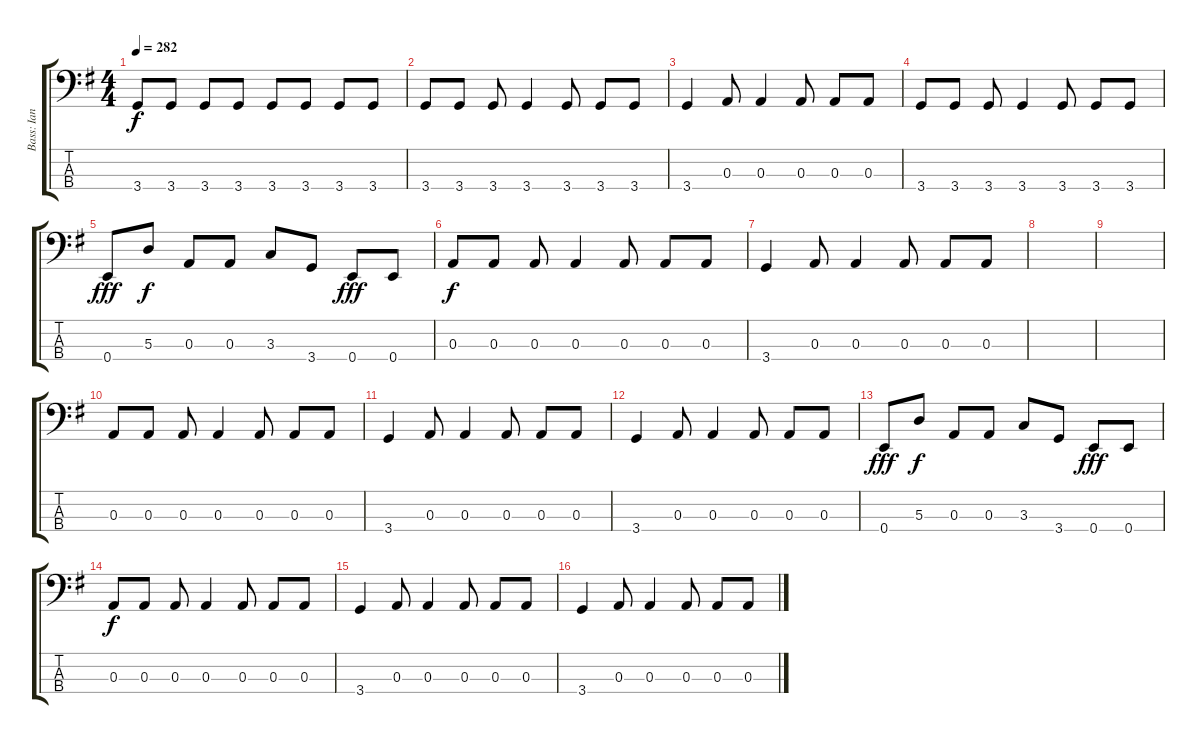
\track ("Bass: Ian" "Bass: Ian") {instrument electricbassfinger}
\staff {score tabs}
\tuning (G2 D2 A1 E1) {hide}
\ts (4 4)
\tempo 282
\clef f4
\ks g
3.4.8{dy f} 3.4.8 3.4.8 3.4.8 3.4.8 3.4.8 3.4.8 3.4.8 |
3.4.8 3.4.8 3.4.8 3.4.4 3.4.8 3.4.8 3.4.8 |
3.4.4 0.3.8 0.3.4 0.3.8 0.3.8 0.3.8 |
3.4.8 3.4.8 3.4.8 3.4.4 3.4.8 3.4.8 3.4.8 |
0.4.8{dy fff} 5.3.8{dy f} 0.3.8 0.3.8 3.3.8 3.4.8 0.4.8{dy fff} 0.4.8 |
0.3.8{dy f} 0.3.8 0.3.8 0.3.4 0.3.8 0.3.8 0.3.8 |
3.4.4 0.3.8 0.3.4 0.3.8 0.3.8 0.3.8 |
|
|
0.3.8 0.3.8 0.3.8 0.3.4 0.3.8 0.3.8 0.3.8 |
3.4.4 0.3.8 0.3.4 0.3.8 0.3.8 0.3.8 |
3.4.4 0.3.8 0.3.4 0.3.8 0.3.8 0.3.8 |
0.4.8{dy fff} 5.3.8{dy f} 0.3.8 0.3.8 3.3.8 3.4.8 0.4.8{dy fff} 0.4.8 |
0.3.8{dy f} 0.3.8 0.3.8 0.3.4 0.3.8 0.3.8 0.3.8 |
3.4.4 0.3.8 0.3.4 0.3.8 0.3.8 0.3.8 |
3.4.4 0.3.8 0.3.4 0.3.8 0.3.8 0.3.8
